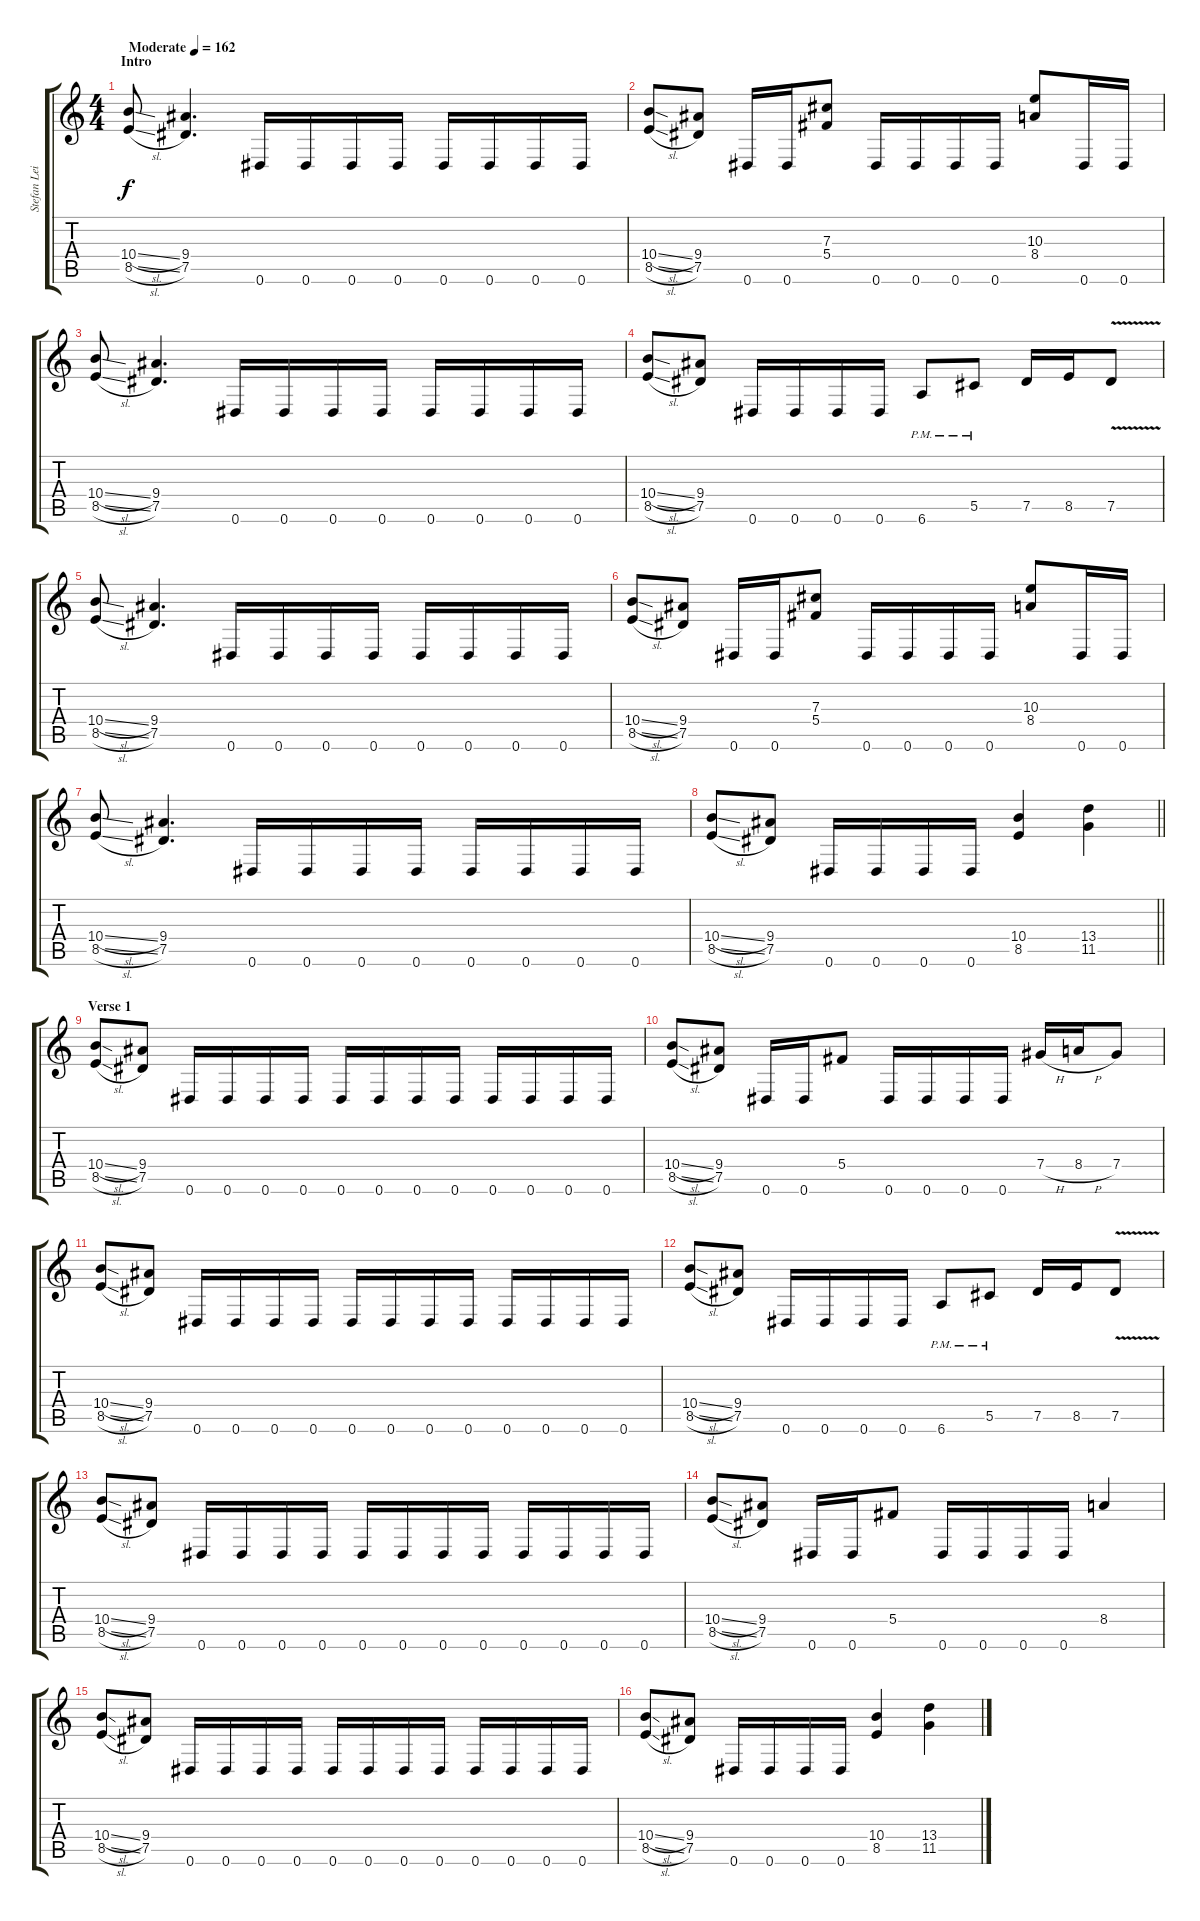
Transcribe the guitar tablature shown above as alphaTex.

\track ("Stefan Leibing" "Stefan Lei") {instrument distortionguitar}
\staff {score tabs}
\tuning (Eb4 Bb3 Gb3 Db3 Ab2 Eb2) {hide}
\ts (4 4)
\section ("" "Intro")
\tempo (162 "Moderate")
\clef g2
\ks c
(10.4{sl} 8.5{sl}).8{dy f instrument distortionguitar} (9.4 7.5).4{d} 0.6.16 0.6.16 0.6.16 0.6.16 0.6.16 0.6.16 0.6.16 0.6.16 |
(10.4{sl} 8.5{sl}).8 (9.4 7.5).8 0.6.16 0.6.16 (7.3 5.4).8 0.6.16 0.6.16 0.6.16 0.6.16 (10.3 8.4).8 0.6.16 0.6.16 |
(10.4{sl} 8.5{sl}).8 (9.4 7.5).4{d} 0.6.16 0.6.16 0.6.16 0.6.16 0.6.16 0.6.16 0.6.16 0.6.16 |
(10.4{sl} 8.5{sl}).8 (9.4 7.5).8 0.6.16 0.6.16 0.6.16 0.6.16 6.6{pm}.8 5.5{pm}.8 7.5.16 8.5.16 7.5{v}.8 |
(10.4{sl} 8.5{sl}).8 (9.4 7.5).4{d} 0.6.16 0.6.16 0.6.16 0.6.16 0.6.16 0.6.16 0.6.16 0.6.16 |
(10.4{sl} 8.5{sl}).8 (9.4 7.5).8 0.6.16 0.6.16 (7.3 5.4).8 0.6.16 0.6.16 0.6.16 0.6.16 (10.3 8.4).8 0.6.16 0.6.16 |
(10.4{sl} 8.5{sl}).8 (9.4 7.5).4{d} 0.6.16 0.6.16 0.6.16 0.6.16 0.6.16 0.6.16 0.6.16 0.6.16 |
\barLineRight lightlight
(10.4{sl} 8.5{sl}).8 (9.4 7.5).8 0.6.16 0.6.16 0.6.16 0.6.16 (10.4 8.5).4 (13.4 11.5).4 |
\section ("" "Verse 1")
(10.4{sl} 8.5{sl}).8 (9.4 7.5).8 0.6.16 0.6.16 0.6.16 0.6.16 0.6.16 0.6.16 0.6.16 0.6.16 0.6.16 0.6.16 0.6.16 0.6.16 |
(10.4{sl} 8.5{sl}).8 (9.4 7.5).8 0.6.16 0.6.16 5.4.8 0.6.16 0.6.16 0.6.16 0.6.16 7.4{h}.16 8.4{h}.16 7.4.8 |
(10.4{sl} 8.5{sl}).8 (9.4 7.5).8 0.6.16 0.6.16 0.6.16 0.6.16 0.6.16 0.6.16 0.6.16 0.6.16 0.6.16 0.6.16 0.6.16 0.6.16 |
(10.4{sl} 8.5{sl}).8 (9.4 7.5).8 0.6.16 0.6.16 0.6.16 0.6.16 6.6{pm}.8 5.5{pm}.8 7.5.16 8.5.16 7.5{v}.8 |
(10.4{sl} 8.5{sl}).8 (9.4 7.5).8 0.6.16 0.6.16 0.6.16 0.6.16 0.6.16 0.6.16 0.6.16 0.6.16 0.6.16 0.6.16 0.6.16 0.6.16 |
(10.4{sl} 8.5{sl}).8 (9.4 7.5).8 0.6.16 0.6.16 5.4.8 0.6.16 0.6.16 0.6.16 0.6.16 8.4.4 |
(10.4{sl} 8.5{sl}).8 (9.4 7.5).8 0.6.16 0.6.16 0.6.16 0.6.16 0.6.16 0.6.16 0.6.16 0.6.16 0.6.16 0.6.16 0.6.16 0.6.16 |
(10.4{sl} 8.5{sl}).8 (9.4 7.5).8 0.6.16 0.6.16 0.6.16 0.6.16 (10.4 8.5).4 (13.4 11.5).4
